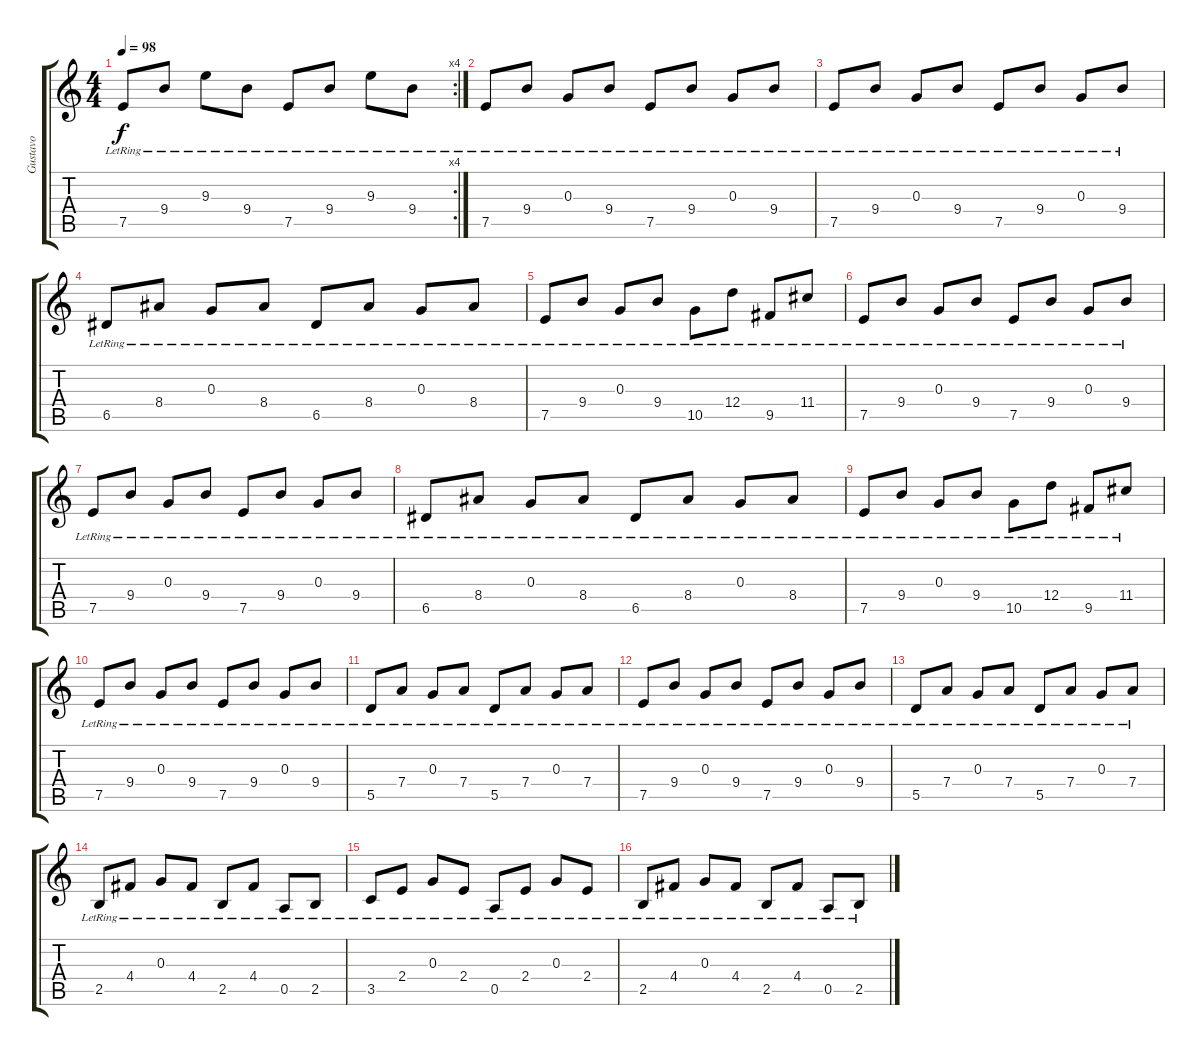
\track ("Gustavo" "Gustavo") {instrument acousticguitarnylon}
\staff {score tabs}
\tuning (E4 B3 G3 D3 A2 E2) {hide}
\rc 4
\ts (4 4)
\tempo 98
\clef g2
\ks c
7.5{lr}.8{dy f} 9.4{lr}.8 9.3{lr}.8 9.4{lr}.8 7.5{lr}.8 9.4{lr}.8 9.3{lr}.8 9.4{lr}.8 |
7.5{lr}.8 9.4{lr}.8 0.3{lr}.8 9.4{lr}.8 7.5{lr}.8 9.4{lr}.8 0.3{lr}.8 9.4{lr}.8 |
7.5{lr}.8 9.4{lr}.8 0.3{lr}.8 9.4{lr}.8 7.5{lr}.8 9.4{lr}.8 0.3{lr}.8 9.4{lr}.8 |
6.5{lr}.8 8.4{lr}.8 0.3{lr}.8 8.4{lr}.8 6.5{lr}.8 8.4{lr}.8 0.3{lr}.8 8.4{lr}.8 |
7.5{lr}.8 9.4{lr}.8 0.3{lr}.8 9.4{lr}.8 10.5{lr}.8 12.4{lr}.8 9.5{lr}.8 11.4{lr}.8 |
7.5{lr}.8 9.4{lr}.8 0.3{lr}.8 9.4{lr}.8 7.5{lr}.8 9.4{lr}.8 0.3{lr}.8 9.4{lr}.8 |
7.5{lr}.8 9.4{lr}.8 0.3{lr}.8 9.4{lr}.8 7.5{lr}.8 9.4{lr}.8 0.3{lr}.8 9.4{lr}.8 |
6.5{lr}.8 8.4{lr}.8 0.3{lr}.8 8.4{lr}.8 6.5{lr}.8 8.4{lr}.8 0.3{lr}.8 8.4{lr}.8 |
7.5{lr}.8 9.4{lr}.8 0.3{lr}.8 9.4{lr}.8 10.5{lr}.8 12.4{lr}.8 9.5{lr}.8 11.4{lr}.8 |
7.5{lr}.8 9.4{lr}.8 0.3{lr}.8 9.4{lr}.8 7.5{lr}.8 9.4{lr}.8 0.3{lr}.8 9.4{lr}.8 |
5.5{lr}.8 7.4{lr}.8 0.3{lr}.8 7.4{lr}.8 5.5{lr}.8 7.4{lr}.8 0.3{lr}.8 7.4{lr}.8 |
7.5{lr}.8 9.4{lr}.8 0.3{lr}.8 9.4{lr}.8 7.5{lr}.8 9.4{lr}.8 0.3{lr}.8 9.4{lr}.8 |
5.5{lr}.8 7.4{lr}.8 0.3{lr}.8 7.4{lr}.8 5.5{lr}.8 7.4{lr}.8 0.3{lr}.8 7.4{lr}.8 |
2.5{lr}.8 4.4{lr}.8 0.3{lr}.8 4.4{lr}.8 2.5{lr}.8 4.4{lr}.8 0.5{lr}.8 2.5{lr}.8 |
3.5{lr}.8 2.4{lr}.8 0.3{lr}.8 2.4{lr}.8 0.5{lr}.8 2.4{lr}.8 0.3{lr}.8 2.4{lr}.8 |
2.5{lr}.8 4.4{lr}.8 0.3{lr}.8 4.4{lr}.8 2.5{lr}.8 4.4{lr}.8 0.5{lr}.8 2.5{lr}.8
